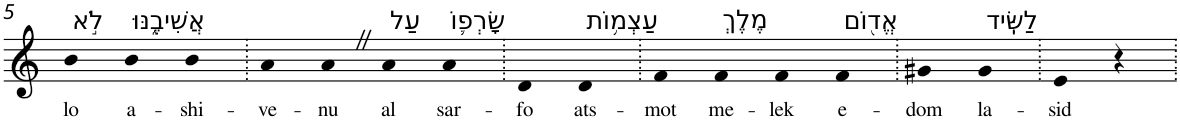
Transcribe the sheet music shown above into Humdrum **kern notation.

**kern	**text
*part1	*part1
*staff1	*staff1
*I"Piano	*
*I'Pno	*
!!LO:PB:g=z
*clefG2	*
*k[]	*
=5	=5
!LO:TX:a:t=לֹ֣א	!
!	!LO:LY:b
4b	lo
!LO:TX:a:t=אֲשִׁיבֶ֑נּוּ	!
!	!LO:LY:b
4b	a-
!	!LO:LY:b
4b	-shi-
=6.	=6.
!	!LO:LY:b
4a	-ve-
!	!LO:LY:b
4aZ	-nu
!LO:TX:a:t=עַל	!
!	!LO:LY:b
4a	al
!LO:TX:a:t=שָׂרְפ֛וֹ	!
!	!LO:LY:b
4a	sar-
=7.	=7.
!	!LO:LY:b
4d	-fo
!LO:TX:a:t=עַצְמ֥וֹת	!
!	!LO:LY:b
4d	ats-
=8.	=8.
!	!LO:LY:b
4f	-mot
!LO:TX:a:t=מֶלֶךְ	!
!	!LO:LY:b
4f	me-
!	!LO:LY:b
4f	-lek
!LO:TX:a:t=אֱד֖וֹם	!
!	!LO:LY:b
4f	e-
=9.	=9.
!	!LO:LY:b
4g#X	-dom
!LO:TX:a:t=לַשִּֽׂיד	!
!	!LO:LY:b
4g#	la-
=10.	=10.
!	!LO:LY:b
4e	-sid
4r	.
=.	=.
*-	*-
